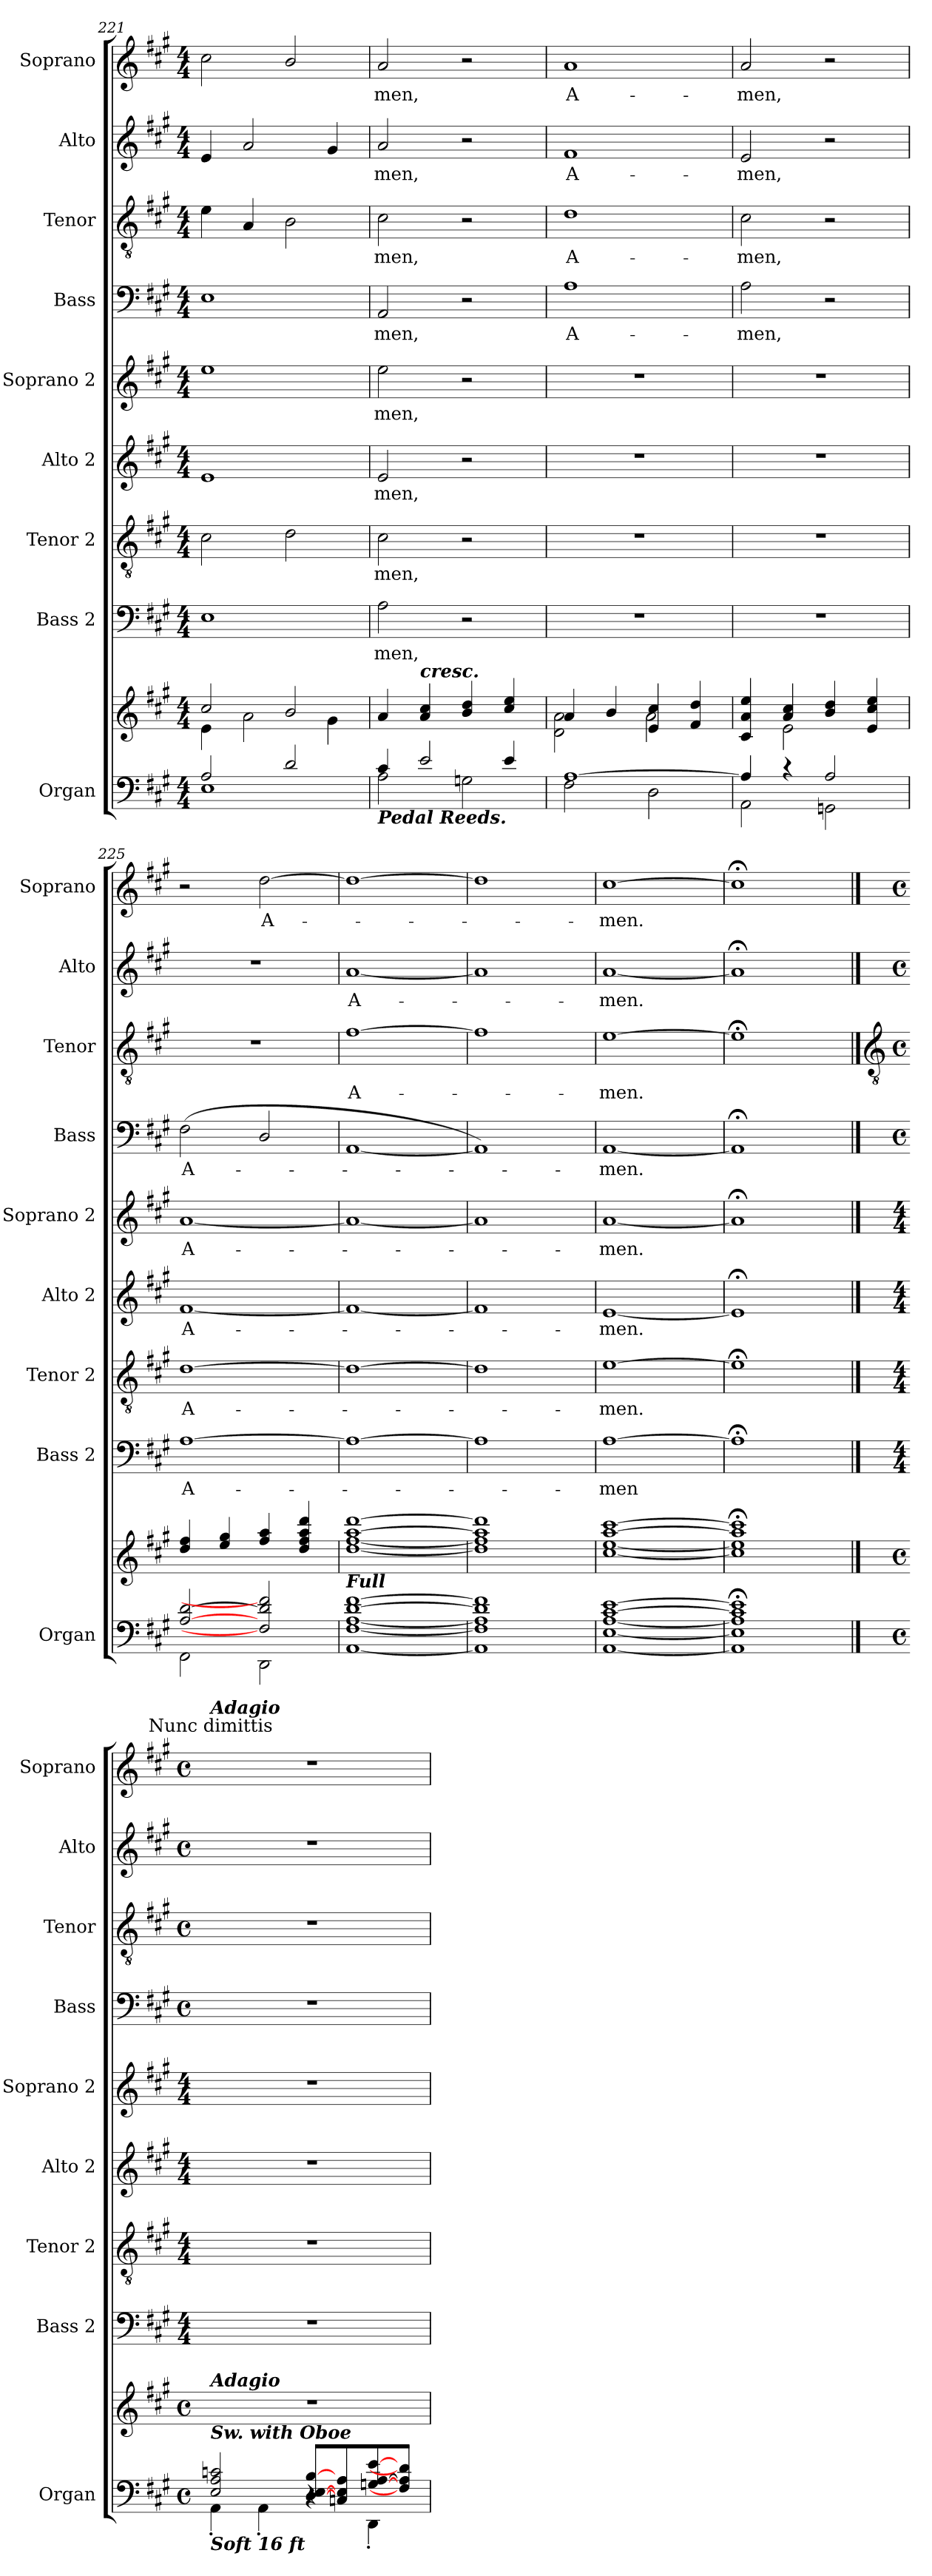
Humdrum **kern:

**kern	**kern	**kern	**text	**kern	**text	**kern	**text	**kern	**text	**kern	**text	**kern	**text	**kern	**text	**kern	**text
*part9	*part9	*part8	*part8	*part7	*part7	*part6	*part6	*part5	*part5	*part4	*part4	*part3	*part3	*part2	*part2	*part1	*part1
*staff10	*staff9	*staff8	*staff8	*staff7	*staff7	*staff6	*staff6	*staff5	*staff5	*staff4	*staff4	*staff3	*staff3	*staff2	*staff2	*staff1	*staff1
*I"Organ	*	*I"Bass 2	*	*I"Tenor 2	*	*I"Alto 2	*	*I"Soprano 2	*	*I"Bass	*	*I"Tenor	*	*I"Alto	*	*I"Soprano	*
*I'Organ	*	*I'Bass 2	*	*I'Tenor 2	*	*I'Alto 2	*	*I'Soprano 2	*	*I'Bass	*	*I'Tenor	*	*I'Alto	*	*I'Soprano	*
*clefF4	*clefG2	*clefF4	*	*clefGv2	*	*clefG2	*	*clefG2	*	*clefF4	*	*clefGv2	*	*clefG2	*	*clefG2	*
*k[f#c#g#]	*k[f#c#g#]	*k[f#c#g#]	*	*k[f#c#g#]	*	*k[f#c#g#]	*	*k[f#c#g#]	*	*k[f#c#g#]	*	*k[f#c#g#]	*	*k[f#c#g#]	*	*k[f#c#g#]	*
*A:	*A:	*A:	*	*A:	*	*A:	*	*A:	*	*A:	*	*A:	*	*A:	*	*A:	*
*M4/4	*M4/4	*M4/4	*	*M4/4	*	*M4/4	*	*M4/4	*	*M4/4	*	*M4/4	*	*M4/4	*	*M4/4	*
=221	=221	=221	=221	=221	=221	=221	=221	=221	=221	=221	=221	=221	=221	=221	=221	=221	=221
*^	*^	*	*	*	*	*	*	*	*	*	*	*	*	*	*	*	*
2A/	1E\	2cc#/	4e\	1E	.	2c#	.	1e	.	1ee	.	1E	.	4e	.	4e	.	2cc#	.
.	.	.	2a\	.	.	.	.	.	.	.	.	.	.	4A	.	2a	.	.	.
2d/	.	2b/	.	.	.	2d	.	.	.	.	.	.	.	2B	.	.	.	2b/	.
.	.	.	4g#\	.	.	.	.	.	.	.	.	.	.	.	.	4g#	.	.	.
=222	=222	=222	=222	=222	=222	=222	=222	=222	=222	=222	=222	=222	=222	=222	=222	=222	=222	=222	=222
!LO:TX:b:Bi:t=Pedal Reeds.	!	!	!	!	!	!	!	!	!	!	!	!	!	!	!	!	!	!	!
!	!	!	!	!	!LO:LY:b	!	!LO:LY:b	!	!LO:LY:b	!	!LO:LY:b	!	!LO:LY:b	!	!LO:LY:b	!	!LO:LY:b	!	!LO:LY:b
4c#/	2A\	4a/	2ryy	2A	men,	2c#	men,	2e	men,	2ee	men,	2AA	men,	2c#	men,	2a	men,	2a	men,
!	!	!LO:TX:a:Bi:t=cresc.	!	!	!	!	!	!	!	!	!	!	!	!	!	!	!	!	!
2e/	.	4a/ 4cc#/	.	.	.	.	.	.	.	.	.	.	.	.	.	.	.	.	.
.	2Gn\	4b/ 4dd/	2ryy	2r	.	2r	.	2r	.	2r	.	2r	.	2r	.	2r	.	2r	.
4e/	.	4cc#/ 4ee/	.	.	.	.	.	.	.	.	.	.	.	.	.	.	.	.	.
=223	=223	=223	=223	=223	=223	=223	=223	=223	=223	=223	=223	=223	=223	=223	=223	=223	=223	=223	=223
!	!	!	!	!	!	!	!	!	!	!	!	!	!LO:LY:b	!	!LO:LY:b	!	!LO:LY:b	!	!LO:LY:b
[1A/	2F#\	4a/	2d\ 2a\	1r	.	1r	.	1r	.	1r	.	1A	A-	1d	A-	1f#	A-	1a	A-
.	.	4b/	.	.	.	.	.	.	.	.	.	.	.	.	.	.	.	.	.
.	2D\	4e/ 4cc#/	2a\	.	.	.	.	.	.	.	.	.	.	.	.	.	.	.	.
.	.	4f#/ 4dd/	.	.	.	.	.	.	.	.	.	.	.	.	.	.	.	.	.
=224	=224	=224	=224	=224	=224	=224	=224	=224	=224	=224	=224	=224	=224	=224	=224	=224	=224	=224	=224
!	!	!	!	!	!	!	!	!	!	!	!	!	!LO:LY:b	!	!LO:LY:b	!	!LO:LY:b	!	!LO:LY:b
4A/]	2AA\	4c#/ 4a/ 4ee/	4ryy	1r	.	1r	.	1r	.	1r	.	2A	-men,	2c#	-men,	2e	-men,	2a	-men,
4r	.	4a/ 4cc#/	2e\	.	.	.	.	.	.	.	.	.	.	.	.	.	.	.	.
2A/	2GGn\	4b/ 4dd/	.	.	.	.	.	.	.	.	.	2r	.	2r	.	2r	.	2r	.
.	.	4e/ 4cc#/ 4ee/	4ryy	.	.	.	.	.	.	.	.	.	.	.	.	.	.	.	.
=225	=225	=225	=225	=225	=225	=225	=225	=225	=225	=225	=225	=225	=225	=225	=225	=225	=225	=225	=225
!	!	!	!	!	!LO:LY:b	!	!LO:LY:b	!	!LO:LY:b	!	!LO:LY:b	!	!LO:LY:b	!	!	!	!	!	!
[2A/ [2d/	2FF#\	4dd/ 4ff#/	2ryy	[1A	A-	[1d	A-	[1f#	A-	[1a	A-	(>2F#	A-	1r	.	1r	.	2r	.
.	.	4ee/ 4gg#/	.	.	.	.	.	.	.	.	.	.	.	.	.	.	.	.	.
!	!	!	!	!	!	!	!	!	!	!	!	!	!	!	!	!	!	!	!LO:LY:b
2F#/] 2d/] 2f#/]	2DD\	4ff#/ 4aa/	2ryy	.	.	.	.	.	.	.	.	2D/	.	.	.	.	.	[2dd	A-
.	.	4dd/ 4ff#/ 4aa/ 4ddd/	.	.	.	.	.	.	.	.	.	.	.	.	.	.	.	.	.
=226	=226	=226	=226	=226	=226	=226	=226	=226	=226	=226	=226	=226	=226	=226	=226	=226	=226	=226	=226
!	!	!LO:TX:b:Bi:t=Full	!	!	!	!	!	!	!	!	!	!	!	!	!	!	!	!	!
!	!	!	!	!	!	!	!	!	!	!	!	!	!	!	!LO:LY:b	!	!LO:LY:b	!	!
[1AA/ [1F#/ [1A/ [1d/ [1f#/	2ryy	[1dd/ [1ff#/ [1aa/ [1ddd/	2ryy	1A_	.	1d_	.	1f#_	.	1a_	.	[1AA	.	[1f#	A-	[1a	A-	1dd_	.
.	2ryy	.	2ryy	.	.	.	.	.	.	.	.	.	.	.	.	.	.	.	.
=227	=227	=227	=227	=227	=227	=227	=227	=227	=227	=227	=227	=227	=227	=227	=227	=227	=227	=227	=227
1AA/] 1F#/] 1A/] 1d/] 1f#/]	2ryy	1dd/] 1ff#/] 1aa/] 1ddd/]	2ryy	1A]	.	1d]	.	1f#]	.	1a]	.	1AA])	.	1f#]	.	1a]	.	1dd]	.
.	2ryy	.	2ryy	.	.	.	.	.	.	.	.	.	.	.	.	.	.	.	.
=228	=228	=228	=228	=228	=228	=228	=228	=228	=228	=228	=228	=228	=228	=228	=228	=228	=228	=228	=228
!	!	!	!	!	!LO:LY:b	!	!LO:LY:b	!	!LO:LY:b	!	!LO:LY:b	!	!LO:LY:b	!	!LO:LY:b	!	!LO:LY:b	!	!LO:LY:b
[1AA/ [1E/ [1A/ [1c#/ [1e/	2ryy	[1cc#/ [1ee/ [1aa/ [1ccc#/	2ryy	[1A	men	[1e	men.	[1e	men.	[1a	men.	[1AA	men.	[1e	men.	[1a	men.	[1cc#	men.
.	2ryy	.	2ryy	.	.	.	.	.	.	.	.	.	.	.	.	.	.	.	.
=229	=229	=229	=229	=229	=229	=229	=229	=229	=229	=229	=229	=229	=229	=229	=229	=229	=229	=229	=229
1AA/]; 1E/]; 1A/]; 1c#/]; 1e/];	2ryy	1cc#/];< 1ee/];< 1aa/];< 1ccc#/];<	2ryy	1A;<]	.	1e;<]	.	1e;<]	.	1a;<]	.	1AA;<]	.	1e;<]	.	1a;<]	.	1cc#;<]	.
.	2ryy	.	2ryy	.	.	.	.	.	.	.	.	.	.	.	.	.	.	.	.
*v	*v	*	*	*	*	*	*	*	*	*	*	*	*	*	*	*	*	*	*
*	*v	*v	*	*	*	*	*	*	*	*	*	*	*	*	*	*	*	*
!!LO:LB:g=z
==230	==230	==230	==230	==230	==230	==230	==230	==230	==230	==230	==230	==230	==230	==230	==230	==230	==230
*	*	*	*	*	*	*	*	*	*	*	*	*clefGv2	*	*	*	*	*
*M4/4	*M4/4	*M4/4	*	*M4/4	*	*M4/4	*	*M4/4	*	*M4/4	*	*M4/4	*	*M4/4	*	*M4/4	*
*met(c)	*met(c)	*	*	*	*	*	*	*	*	*met(c)	*	*met(c)	*	*met(c)	*	*met(c)	*
*^	*^	*	*	*	*	*	*	*	*	*	*	*	*	*	*	*	*
*	*^	*	*^	*	*	*	*	*	*	*	*	*	*	*	*	*	*	*	*
!	!	!	!	!	!	!	!	!	!	!	!	!	!	!	!	!	!	!	!	!LO:TX:a:cj:t=Nunc dimittis	!
!	!	!	!	!	!	!	!	!	!	!	!	!	!	!	!	!	!	!	!	!LO:TX:a:Bi:t=Adagio	!
!	!	!	!LO:TX:a:Bi:t=Adagio	!	!	!	!	!	!	!	!	!	!	!	!	!	!	!	!	!	!
!LO:TX:a:Bi:t=Sw. with Oboe	!	!	!	!	!	!	!	!	!	!	!	!	!	!	!	!	!	!	!	!	!
!LO:TX:b:Bi:t=Soft 16 ft	!	!	!	!	!	!	!	!	!	!	!	!	!	!	!	!	!	!	!	!	!
2E/ 2A/ 2cn/	4AA'\	1ryy	1r	2ryy	1ryy	1r	.	1r	.	1r	.	1r	.	1r	.	1r	.	1r	.	1r	.
.	4AA'\	.	.	.	.	.	.	.	.	.	.	.	.	.	.	.	.	.	.	.	.
[8D/ [8E/ [8B/L	4r	.	.	2ryy	.	.	.	.	.	.	.	.	.	.	.	.	.	.	.	.	.
8Cn/ 8E/ 8A/	.	.	.	.	.	.	.	.	.	.	.	.	.	.	.	.	.	.	.	.	.
[8Gn/ [8A/ [8e/	4DD'\	.	.	.	.	.	.	.	.	.	.	.	.	.	.	.	.	.	.	.	.
8F/] 8A/] 8d/]J	.	.	.	.	.	.	.	.	.	.	.	.	.	.	.	.	.	.	.	.	.
*v	*v	*v	*	*	*	*	*	*	*	*	*	*	*	*	*	*	*	*	*	*	*
*	*v	*v	*v	*	*	*	*	*	*	*	*	*	*	*	*	*	*	*	*
=	=	=	=	=	=	=	=	=	=	=	=	=	=	=	=	=	=
*-	*-	*-	*-	*-	*-	*-	*-	*-	*-	*-	*-	*-	*-	*-	*-	*-	*-
